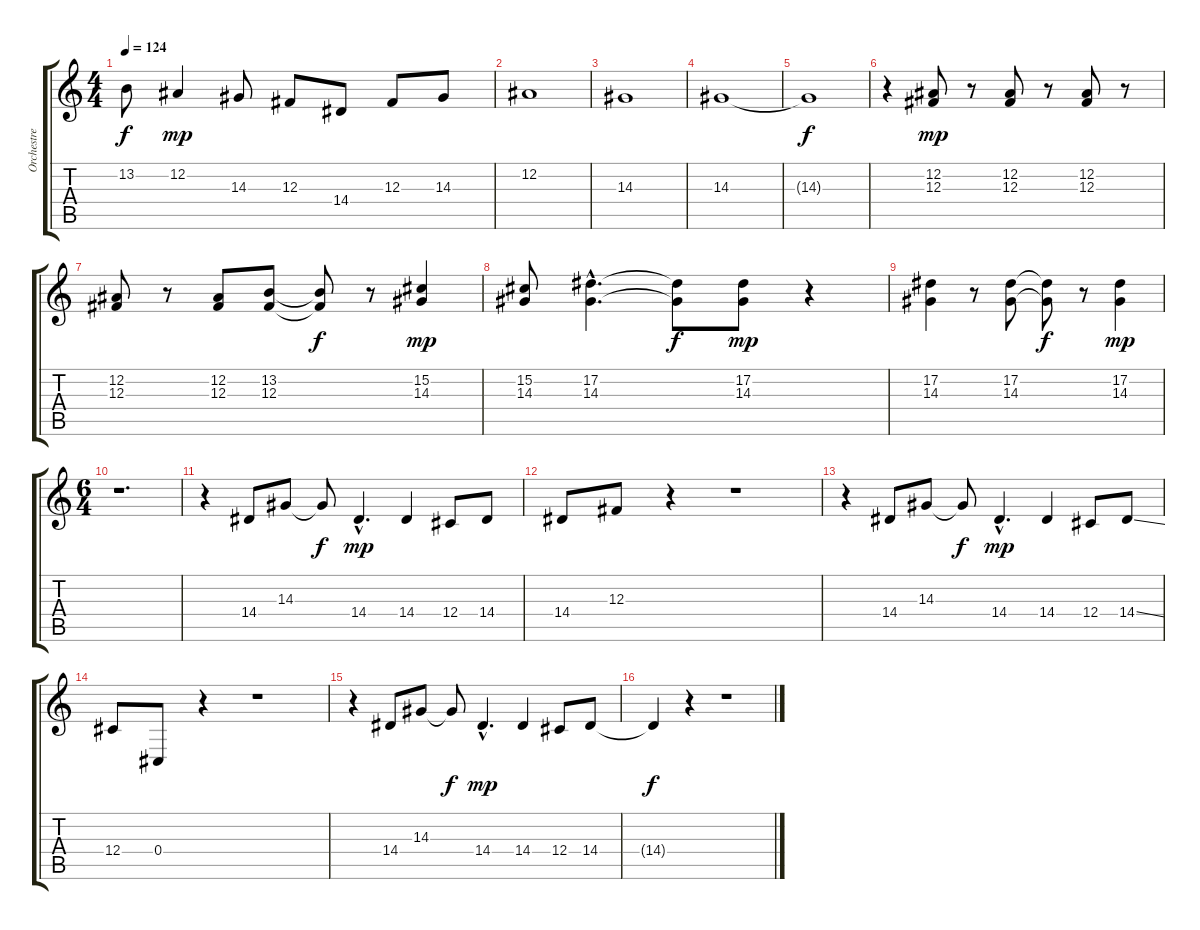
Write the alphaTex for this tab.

\track ("Orchestre" "Orchestre") {instrument stringensemble1}
\staff {score tabs}
\tuning (Eb4 Bb3 Gb3 Db3 Ab2 Eb2) {hide}
\ts (4 4)
\tempo 124
\clef g2
\ks c
13.2{t}.8{dy f} 12.2.4{dy mp} 14.3.8 12.3.8 14.4.8 12.3.8 14.3.8 |
12.2.1 |
14.3.1 |
14.3.1 |
14.3{t}.1{dy f} |
r.4 (12.2 12.3).8{dy mp} r.8 (12.2 12.3).8 r.8 (12.2 12.3).8 r.8 |
(12.2 12.3).8 r.8 (12.2 12.3).8 (13.2 12.3).8 (13.2{t} 12.3{t}).8{dy f} r.8 (15.2 14.3).4{dy mp} |
(15.2 14.3).8 (17.2{hac} 14.3{hac}).4{d} (17.2{t} 14.3{t}).8{dy f} (17.2 14.3).8{dy mp} r.4 |
(17.2 14.3).4 r.8 (17.2 14.3).8 (17.2{t} 14.3{t}).8{dy f} r.8 (17.2 14.3).4{dy mp} |
\ts (6 4)
r.1{d} |
r.4 14.4.8 14.3.8 14.3{t}.8{dy f} 14.4{hac}.4{d dy mp} 14.4.4 12.4.8 14.4.8 |
14.4.8 12.3.8 r.4 r.1 |
r.4 14.4.8 14.3.8 14.3{t}.8{dy f} 14.4{hac}.4{d dy mp} 14.4.4 12.4.8 14.4{ss}.8 |
12.4.8 0.4.8 r.4 r.1 |
r.4 14.4.8 14.3.8 14.3{t}.8{dy f} 14.4{hac}.4{d dy mp} 14.4.4 12.4.8 14.4.8 |
14.4{t}.4{dy f} r.4 r.1
